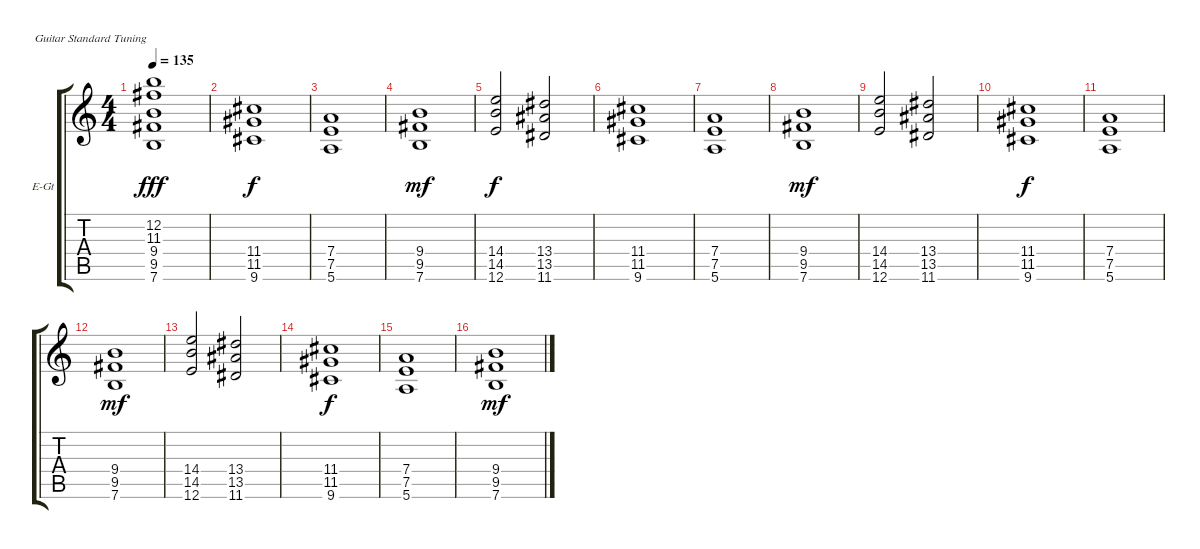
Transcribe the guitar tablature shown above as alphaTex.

\bracketExtendMode groupsimilarinstruments
\firstSystemTrackNameOrientation horizontal
\otherSystemsTrackNameOrientation horizontal
\track ("GUITAR SOLO" "E-Gt") {instrument overdrivenguitar}
\staff {score tabs}
\tuning (E4 B3 G3 D3 A2 E2)
\ts (4 4)
\tempo 135
\clef g2
\ks c
(12.2 11.3 9.4 9.5 7.6).1{dy fff} |
(11.4 11.5 9.6).1{dy f} |
(7.4 7.5 5.6).1 |
(9.4 9.5 7.6).1{dy mf} |
(14.4 14.5 12.6).2{dy f} (13.4 13.5 11.6).2 |
(11.4 11.5 9.6).1 |
(7.4 7.5 5.6).1 |
(9.4 9.5 7.6).1{dy mf} |
(14.4 14.5 12.6).2 (13.4 13.5 11.6).2 |
(11.4 11.5 9.6).1{dy f} |
(7.4 7.5 5.6).1 |
(9.4 9.5 7.6).1{dy mf} |
(14.4 14.5 12.6).2 (13.4 13.5 11.6).2 |
(11.4 11.5 9.6).1{dy f} |
(7.4 7.5 5.6).1 |
(9.4 9.5 7.6).1{dy mf}
